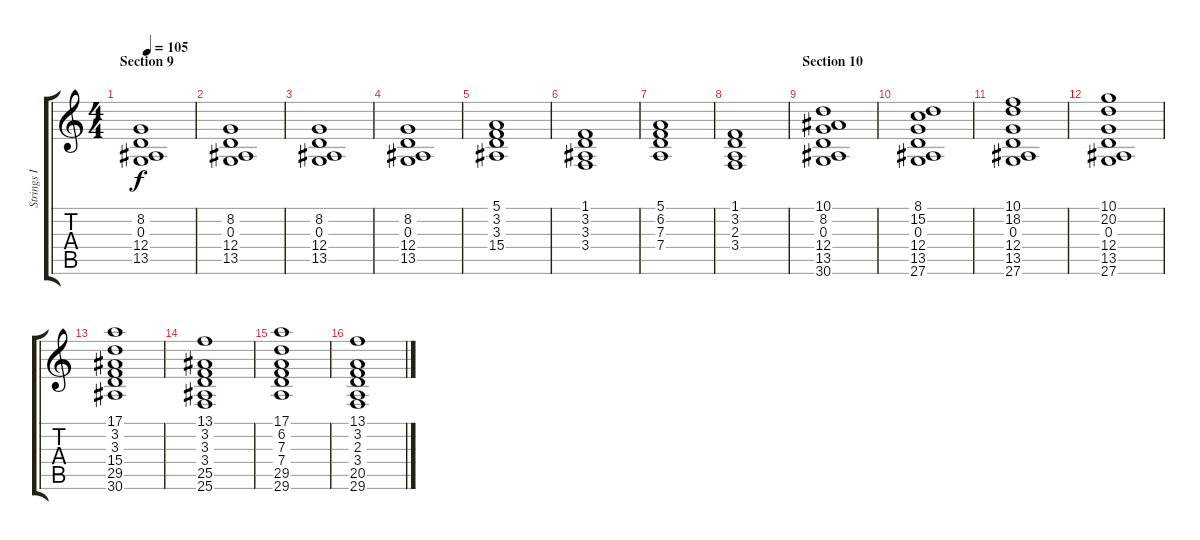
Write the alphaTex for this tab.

\track ("Strings I" "Strings I") {instrument stringensemble2}
\staff {score tabs}
\tuning (E4 B3 G3 D3 A2 E2) {hide}
\ts (4 4)
\section ("" "Section 9")
\tempo 105
\clef g2
\ks c
(8.2 0.3 12.4 13.5).1{dy f} |
(8.2 0.3 12.4 13.5).1 |
(8.2 0.3 12.4 13.5).1 |
(8.2 0.3 12.4 13.5).1 |
(5.1 3.2 3.3 15.4).1 |
(1.1 3.2 3.3 3.4).1 |
(5.1 6.2 7.3 7.4).1 |
(1.1 3.2 2.3 3.4).1 |
\section ("" "Section 10")
(10.1 8.2 0.3 12.4 13.5 30.6).1 |
(8.1 15.2 0.3 12.4 13.5 27.6).1 |
(10.1 18.2 0.3 12.4 13.5 27.6).1 |
(10.1 20.2 0.3 12.4 13.5 27.6).1 |
(17.1 3.2 3.3 15.4 29.5 30.6).1 |
(13.1 3.2 3.3 3.4 25.5 25.6).1 |
(17.1 6.2 7.3 7.4 29.5 29.6).1 |
(13.1 3.2 2.3 3.4 20.5 29.6).1
